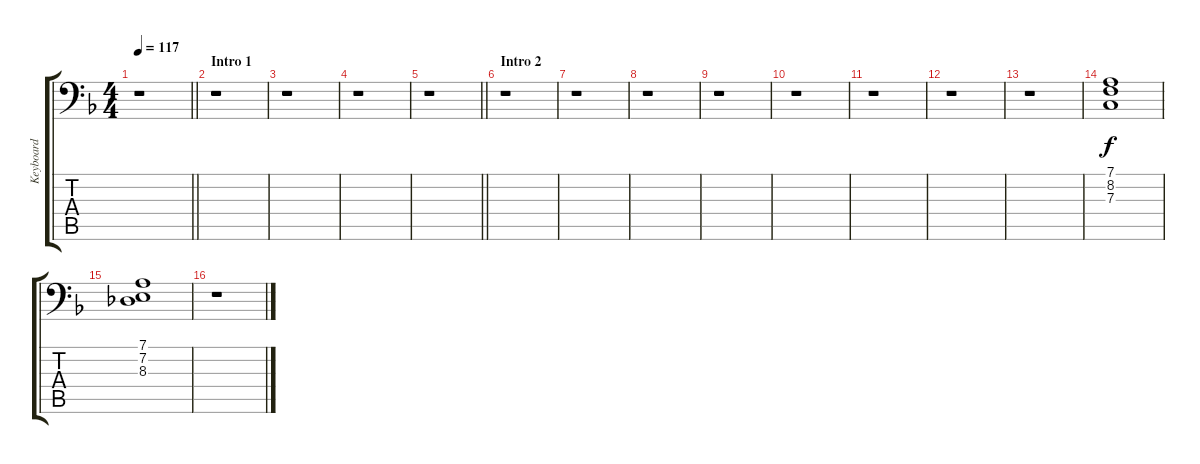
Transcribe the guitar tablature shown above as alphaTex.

\track ("Keyboard" "Keyboard") {instrument synthbrass1}
\staff {score tabs}
\tuning (D3 A2 F2 C2 G1 D1) {hide}
\ts (4 4)
\tempo 117
\clef f4
\barLineRight lightlight
\ks dminor
r.1{dy f instrument synthbrass1} |
\section ("" "Intro 1")
r.1 |
r.1 |
r.1 |
\barLineRight lightlight
r.1 |
\section ("" "Intro 2")
r.1 |
r.1 |
r.1 |
r.1 |
r.1 |
r.1 |
r.1 |
r.1 |
(7.1 8.2 7.3).1 |
(7.1 7.2 8.3).1 |
r.1
